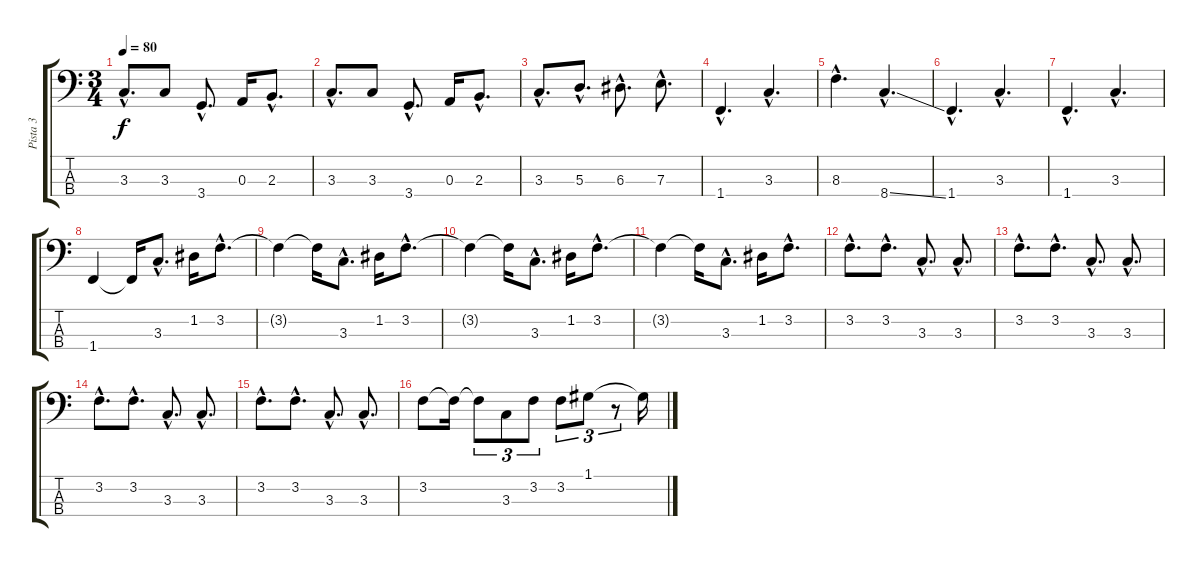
\track ("Pista 3" "Pista 3") {instrument electricbassfinger}
\staff {score tabs}
\tuning (G2 D2 A1 E1) {hide}
\ts (3 4)
\tempo 80
\clef f4
\ks c
3.3{hac}.8{d dy f} 3.3.8 3.4{hac}.8{d} 0.3.16 2.3{hac}.8{d} |
3.3{hac}.8{d} 3.3.8 3.4{hac}.8{d} 0.3.16 2.3{hac}.8{d} |
3.3{hac}.8{d} 5.3{hac}.8{d} 6.3{hac}.8{d} 7.3{hac}.8{d} |
1.4{hac}.4{d} 3.3{hac}.4{d} |
8.3{hac}.4{d} 8.4{ss hac}.4{d} |
1.4{hac}.4{d} 3.3{hac}.4{d} |
1.4{hac}.4{d} 3.3{hac}.4{d} |
1.4.4 1.4{t}.16 3.3{hac}.8{d} 1.2.16 3.2{hac}.8{d} |
3.2{t}.4 3.2{t}.16 3.3{hac}.8{d} 1.2.16 3.2{hac}.8{d} |
3.2{t}.4 3.2{t}.16 3.3{hac}.8{d} 1.2.16 3.2{hac}.8{d} |
3.2{t}.4 3.2{t}.16 3.3{hac}.8{d} 1.2.16 3.2{hac}.8{d} |
3.2{hac}.8{d} 3.2{hac}.8{d} 3.3{hac}.8{d} 3.3{hac}.8{d} |
3.2{hac}.8{d} 3.2{hac}.8{d} 3.3{hac}.8{d} 3.3{hac}.8{d} |
3.2{hac}.8{d} 3.2{hac}.8{d} 3.3{hac}.8{d} 3.3{hac}.8{d} |
3.2{hac}.8{d} 3.2{hac}.8{d} 3.3{hac}.8{d} 3.3{hac}.8{d} |
3.2.8 3.2{t}.16 3.2{t}.8{tu (3 2)} 3.3.8{tu (3 2)} 3.2.8{tu (3 2)} 3.2.8{tu (3 2)} 1.1.8{tu (3 2)} r.8{tu (3 2)} 1.1{t}.16
